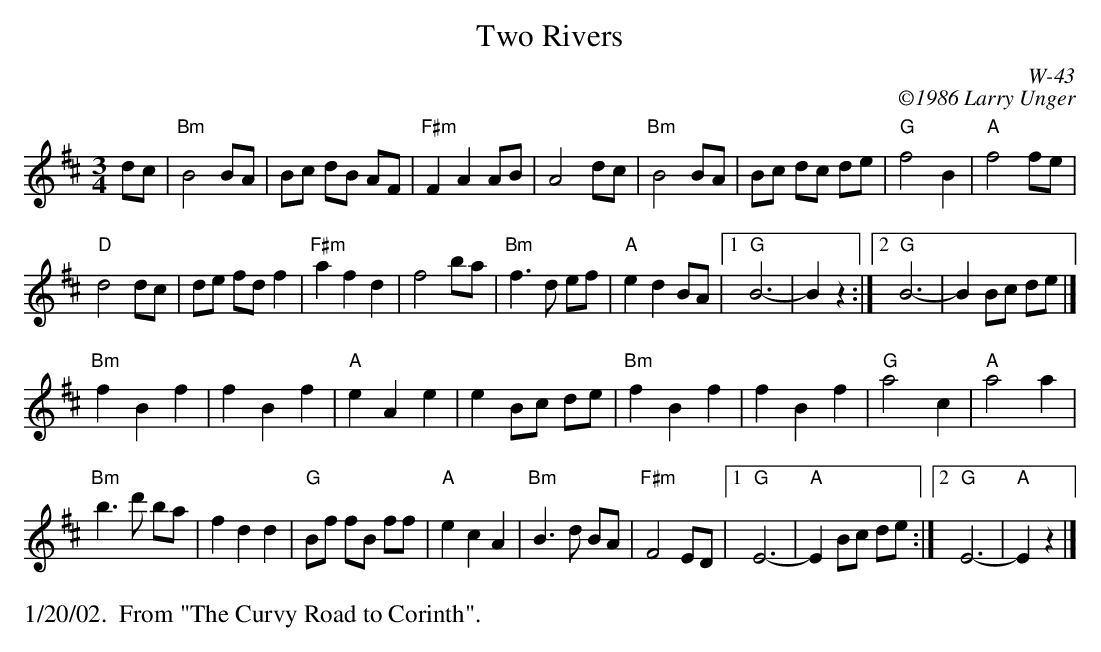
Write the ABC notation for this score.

X:1
T: Two Rivers
C: W-43
C: \2511986 Larry Unger
M: 3/4
K: Bm
dc| "Bm"B4BA| Bc dB AF| "F#m"F2A2AB| A4dc| \
    "Bm"B4BA| Bc dc de| "G"f4 B2| "A"f4fe|
    "D"d4dc| de fdf2| "F#m"a2f2d2| f4ba| \
    "Bm"f3d ef| "A"e2d2BA|1 "G"B6-|B2 z2 :|2 "G" B6-| B2 Bc de |]
\
"Bm"f2B2f2| f2B2f2| "A"e2A2e2| e2Bc de| \
"Bm"f2B2f2| f2B2f2| "G"a4c2| "A"a4a2|
"Bm"b3d' ba| f2d2d2| "G"Bf fB ff| "A"e2c2A2| \
"Bm"B3d BA| "F#m"F4ED|1 "G"E6-| "A"E2 Bc de :|2 "G"E6-| "A"E2 z2 |]
